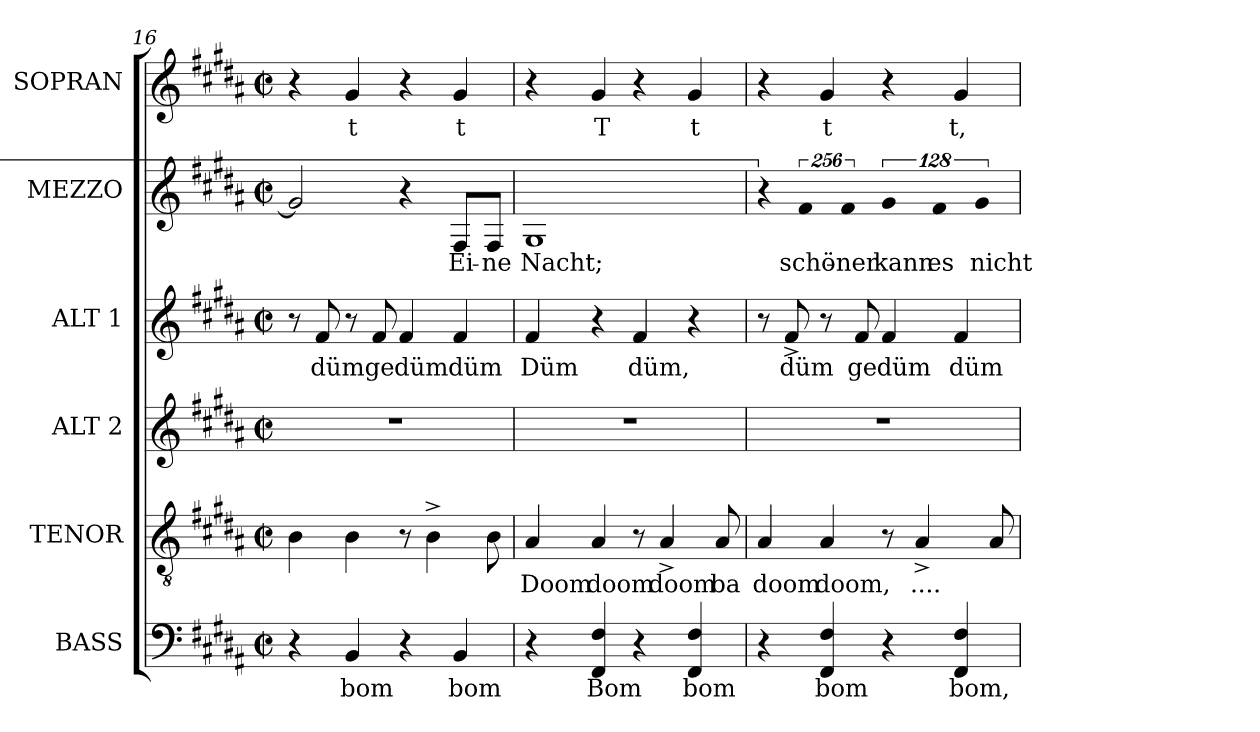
**kern	**text	**kern	**text	**kern	**kern	**text	**kern	**text	**kern	**text
*part6	*part6	*part5	*part5	*part4	*part3	*part3	*part2	*part2	*part1	*part1
*staff6	*staff6	*staff5	*staff5	*staff4	*staff3	*staff3	*staff2	*staff2	*staff1	*staff1
*I"BASS	*	*I"TENOR	*	*I"ALT 2	*I"ALT 1	*	*I"MEZZO	*	*I"SOPRAN	*
*I'B	*	*I'T	*	*I'A2	*I'A1	*	*	*	*I'S	*
*clefF4	*	*clefGv2	*	*clefG2	*clefG2	*	*clefG2	*	*clefG2	*
*	*	*ITrd7c12	*	*	*	*	*	*	*	*
*k[f#c#g#d#a#]	*	*k[f#c#g#d#a#]	*	*k[f#c#g#d#a#]	*k[f#c#g#d#a#]	*	*k[f#c#g#d#a#]	*	*k[f#c#g#d#a#]	*
*B:	*	*B:	*	*B:	*B:	*	*B:	*	*B:	*
*M2/2	*	*M2/2	*	*M2/2	*M2/2	*	*M2/2	*	*M2/2	*
*met(c|)	*	*met(c|)	*	*met(c|)	*met(c|)	*	*met(c|)	*	*met(c|)	*
=16	=16	=16	=16	=16	=16	=16	=16	=16	=16	=16
4r	.	4BBi\	.	1r	8r	.	2g#i/]	.	4r	.
!	!	!	!	!	!	!LO:LY:b:color=#000000	!	!	!	!
.	.	.	.	.	8f#i/	düm	.	.	.	.
!	!LO:LY:b:color=#000000	!	!	!	!	!	!	!	!	!
!	!	!	!	!	!	!	!	!	!	!LO:LY:b:color=#000000
4BBi/	bom	4BBi\	.	.	8r	.	.	.	4g#i/	t
!	!	!	!	!	!	!LO:LY:b:color=#000000	!	!	!	!
.	.	.	.	.	8f#i/	ge	.	.	.	.
!	!	!	!	!	!	!LO:LY:b:color=#000000	!	!	!	!
4r	.	8r	.	.	4f#i/	düm	4r	.	4r	.
.	.	4BB^i\	.	.	.	.	.	.	.	.
!	!LO:LY:b:color=#000000	!	!	!	!	!	!	!	!	!
!	!	!	!	!	!	!LO:LY:b:color=#000000	!	!	!	!
!	!	!	!	!	!	!	!	!LO:LY:b:color=#000000	!	!
!	!	!	!	!	!	!	!	!	!	!LO:LY:b:color=#000000
4BBi/	bom	.	.	.	4f#i/	düm	8F#i/L	Ei-	4g#i/	t
!	!	!	!	!	!	!	!	!LO:LY:b:color=#000000	!	!
.	.	8BBi\	.	.	.	.	8F#i/J	-ne	.	.
!!LO:LB:g=z
=17	=17	=17	=17	=17	=17	=17	=17	=17	=17	=17
!	!	!	!LO:LY:b:color=#000000	!	!	!	!	!	!	!
!	!	!	!	!	!	!LO:LY:b:color=#000000	!	!	!	!
!	!	!	!	!	!	!	!	!LO:LY:b:color=#000000	!	!
4r	.	4AA#i/	Doom	1r	4f#i/	Düm	1G#i	Nacht;	4r	.
!	!LO:LY:b:color=#000000	!	!	!	!	!	!	!	!	!
!	!	!	!LO:LY:b:color=#000000	!	!	!	!	!	!	!
!	!	!	!	!	!	!	!	!	!	!LO:LY:b:color=#000000
4FF#i/ 4F#i	Bom	4AA#i/	doom	.	4r	.	.	.	4g#i/	T
!	!	!	!	!	!	!LO:LY:b:color=#000000	!	!	!	!
4r	.	8r	.	.	4f#i/	düm,	.	.	4r	.
!	!	!	!LO:LY:b:color=#000000	!	!	!	!	!	!	!
.	.	4AA#^i/	doom	.	.	.	.	.	.	.
!	!LO:LY:b:color=#000000	!	!	!	!	!	!	!	!	!
!	!	!	!	!	!	!	!	!	!	!LO:LY:b:color=#000000
4FF#i/ 4F#i	bom	.	.	.	4r	.	.	.	4g#i/	t
!	!	!	!LO:LY:b:color=#000000	!	!	!	!	!	!	!
.	.	8AA#i/	ba	.	.	.	.	.	.	.
=18	=18	=18	=18	=18	=18	=18	=18	=18	=18	=18
!	!	!	!LO:LY:b:color=#000000	!	!	!	!LO:N:vis=4	!	!	!
4r	.	4AA#i/	doom	1r	8r	.	512%85r	.	4r	.
!	!	!	!	!	!	!LO:LY:b:color=#000000	!	!	!	!
.	.	.	.	.	8f#^i/	düm	.	.	.	.
!	!	!	!	!	!	!	!LO:N:vis=4	!	!	!
!	!	!	!	!	!	!	!	!LO:LY:b:color=#000000	!	!
.	.	.	.	.	.	.	1024%171f#i/	schö-	.	.
!	!LO:LY:b:color=#000000	!	!	!	!	!	!	!	!	!
!	!	!	!LO:LY:b:color=#000000	!	!	!	!	!	!	!
!	!	!	!	!	!	!	!	!	!	!LO:LY:b:color=#000000
4FF#i/ 4F#i	bom	4AA#i/	doom,	.	8r	.	.	.	4g#i/	t
!	!	!	!	!	!	!	!LO:N:vis=4	!	!	!
!	!	!	!	!	!	!	!	!LO:LY:b:color=#000000	!	!
.	.	.	.	.	.	.	1024%171f#i/	-ner	.	.
!	!	!	!	!	!	!LO:LY:b:color=#000000	!	!	!	!
.	.	.	.	.	8f#i/	ge	.	.	.	.
!	!	!	!	!	!	!LO:LY:b:color=#000000	!LO:N:vis=4	!	!	!
!	!	!	!	!	!	!	!	!LO:LY:b:color=#000000	!	!
4r	.	8r	.	.	4f#i/	düm	512%85g#i/	kann	4r	.
!	!	!	!LO:LY:b:color=#000000	!	!	!	!	!	!	!
.	.	4AA#^i/	....	.	.	.	.	.	.	.
!	!	!	!	!	!	!	!LO:N:vis=4	!	!	!
!	!	!	!	!	!	!	!	!LO:LY:b:color=#000000	!	!
.	.	.	.	.	.	.	1024%171f#i/	es	.	.
!	!LO:LY:b:color=#000000	!	!	!	!	!	!	!	!	!
!	!	!	!	!	!	!LO:LY:b:color=#000000	!	!	!	!
!	!	!	!	!	!	!	!	!	!	!LO:LY:b:color=#000000
4FF#i/ 4F#i	bom,	.	.	.	4f#i/	düm	.	.	4g#i/	t,
!	!	!	!	!	!	!	!LO:N:vis=4	!	!	!
!	!	!	!	!	!	!	!	!LO:LY:b:color=#000000	!	!
.	.	.	.	.	.	.	1024%171g#i/	nicht	.	.
.	.	8AA#i/	.	.	.	.	.	.	.	.
=	=	=	=	=	=	=	=	=	=	=
*-	*-	*-	*-	*-	*-	*-	*-	*-	*-	*-
